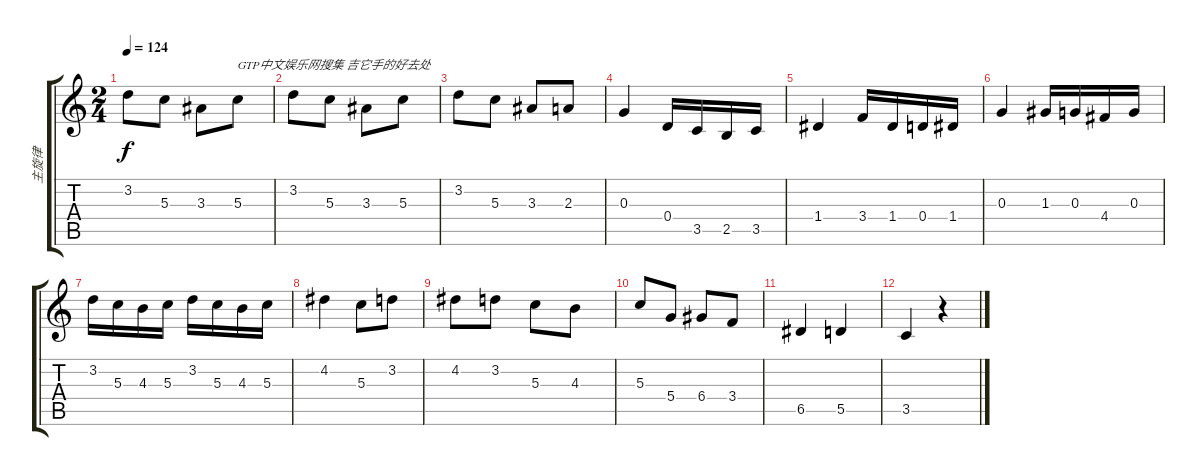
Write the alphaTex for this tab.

\track ("主旋律" "主旋律") {instrument distortionguitar}
\staff {score tabs}
\tuning (E4 B3 G3 D3 A2 E2) {hide}
\ts (2 4)
\tempo 124
\clef g2
\ks c
3.2.8{dy f} 5.3.8 3.3.8 5.3.8{txt "GTP中文娱乐网搜集 吉它手的好去处"} |
3.2.8 5.3.8 3.3.8 5.3.8 |
3.2.8 5.3.8 3.3.8 2.3.8 |
0.3.4 0.4.16 3.5.16 2.5.16 3.5.16 |
1.4.4 3.4.16 1.4.16 0.4.16 1.4.16 |
0.3.4 1.3.16 0.3.16 4.4.16 0.3.16 |
3.2.16 5.3.16 4.3.16 5.3.16 3.2.16 5.3.16 4.3.16 5.3.16 |
4.2.4 5.3.8 3.2.8 |
4.2.8 3.2.8 5.3.8 4.3.8 |
5.3.8 5.4.8 6.4.8 3.4.8 |
6.5.4 5.5.4 |
3.5.4 r.4
